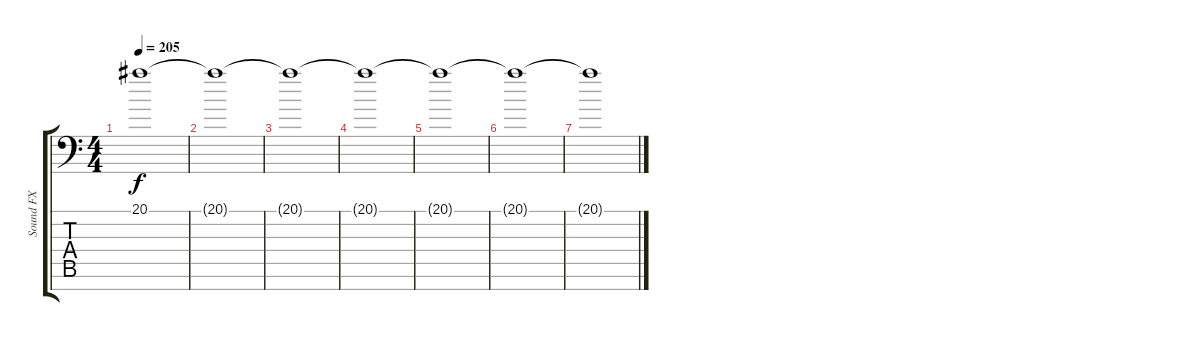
\track ("Sound FX" "Sound FX") {instrument synthstrings1}
\staff {score tabs}
\tuning (D4 A3 F3 C3 G2 C2 G1) {hide}
\ts (4 4)
\tempo 205
\clef f4
\ks c
20.1{t}.1{dy f} |
20.1{t}.1 |
20.1{t}.1 |
20.1{t}.1 |
20.1{t}.1 |
20.1{t}.1 |
20.1{t}.1
